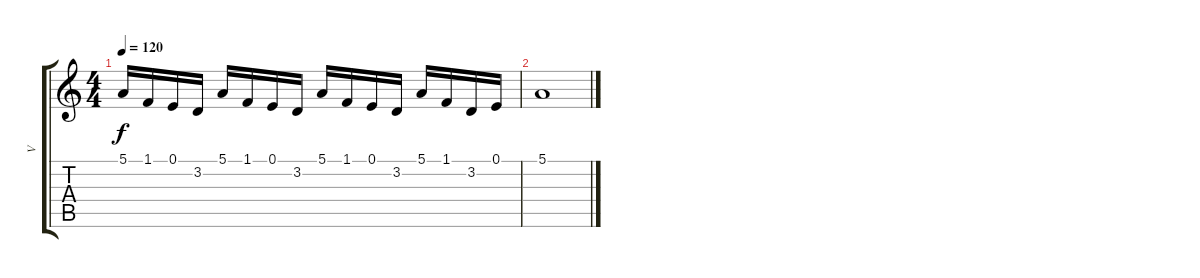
\track ("V" "V") {instrument pad1newage}
\staff {score tabs}
\tuning (E4 B3 G3 D3 A2 E2) {hide}
\ts (4 4)
\tempo 120
\clef g2
\ks c
5.1.16{dy f} 1.1.16 0.1.16 3.2.16 5.1.16 1.1.16 0.1.16 3.2.16 5.1.16 1.1.16 0.1.16 3.2.16 5.1.16 1.1.16 3.2.16 0.1.16 |
5.1.1
